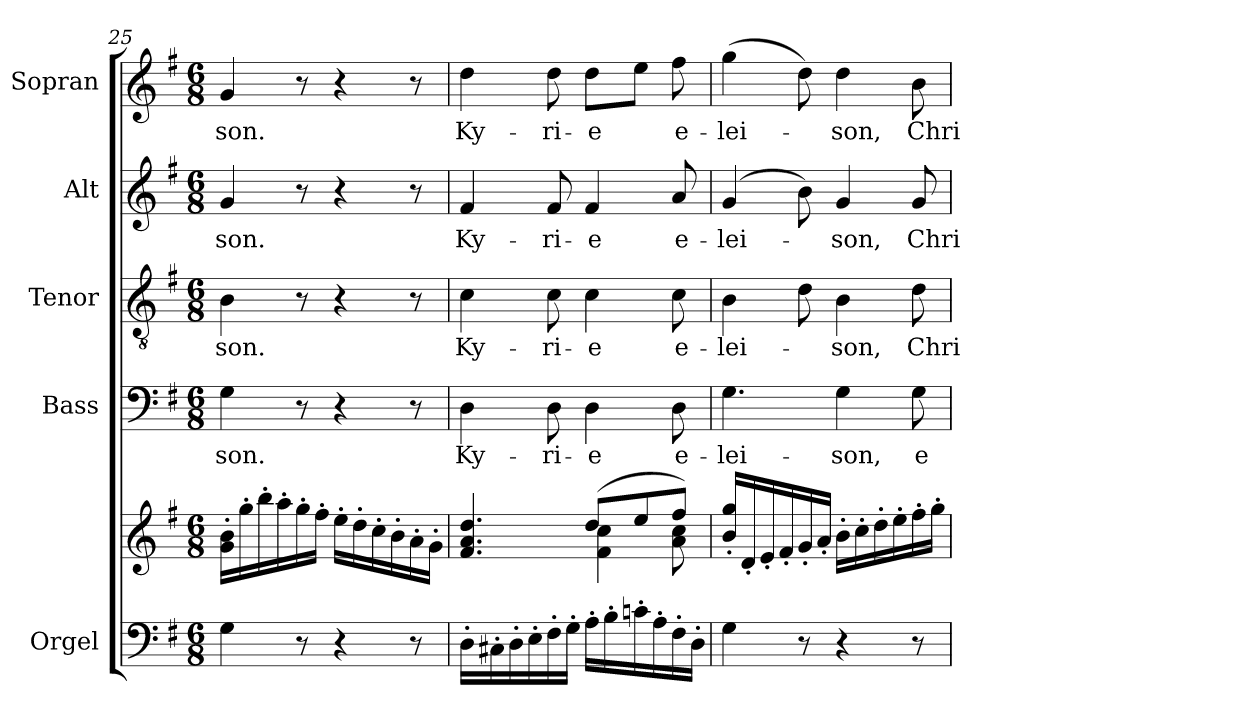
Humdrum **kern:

**kern	**kern	**kern	**text	**kern	**text	**kern	**text	**kern	**text
*part5	*part5	*part4	*part4	*part3	*part3	*part2	*part2	*part1	*part1
*staff6	*staff5	*staff4	*staff4	*staff3	*staff3	*staff2	*staff2	*staff1	*staff1
*I"Orgel	*	*I"Bass	*	*I"Tenor	*	*I"Alt	*	*I"Sopran	*
*I'Org.	*	*I'B.	*	*I'T.	*	*I'A.	*	*I'S.	*
*clefF4	*clefG2	*clefF4	*	*clefGv2	*	*clefG2	*	*clefG2	*
*k[f#]	*k[f#]	*k[f#]	*	*k[f#]	*	*k[f#]	*	*k[f#]	*
*G:	*G:	*G:	*	*G:	*	*G:	*	*G:	*
*M6/8	*M6/8	*M6/8	*	*M6/8	*	*M6/8	*	*M6/8	*
=25	=25	=25	=25	=25	=25	=25	=25	=25	=25
!	!	!	!LO:LY:b	!	!LO:LY:b	!	!LO:LY:b	!	!LO:LY:b
4G\	16g\'> 16b\'>LL	4G\	-son.	4B\	-son.	4g/	-son.	4g/	-son.
.	16gg'>\	.	.	.	.	.	.	.	.
.	16bb'>\	.	.	.	.	.	.	.	.
.	16aa'>\	.	.	.	.	.	.	.	.
8r	16gg'>\	8r	.	8r	.	8r	.	8r	.
.	16ff#'>\JJ	.	.	.	.	.	.	.	.
4r	16ee'>\LL	4r	.	4r	.	4r	.	4r	.
.	16dd'>\	.	.	.	.	.	.	.	.
.	16cc'>\	.	.	.	.	.	.	.	.
.	16b'>\	.	.	.	.	.	.	.	.
8r	16a'>\	8r	.	8r	.	8r	.	8r	.
.	16g'>\JJ	.	.	.	.	.	.	.	.
!!LO:LB:g=z
=26	=26	=26	=26	=26	=26	=26	=26	=26	=26
*	*^	*	*	*	*	*	*	*	*
!	!	!	!	!LO:LY:b	!	!LO:LY:b	!	!LO:LY:b	!	!LO:LY:b
16D'>\LL	4.f#/ 4.a/ 4.dd/	4.ryy	4D\	Ky-	4c\	Ky-	4f#/	Ky-	4dd\	Ky-
16C#X'>\	.	.	.	.	.	.	.	.	.	.
16D'>\	.	.	.	.	.	.	.	.	.	.
16E'>\	.	.	.	.	.	.	.	.	.	.
!	!	!	!	!LO:LY:b	!	!LO:LY:b	!	!LO:LY:b	!	!LO:LY:b
16F#'>\	.	.	8D\	-ri-	8c\	-ri-	8f#/	-ri-	8dd\	-ri-
16G'>\JJ	.	.	.	.	.	.	.	.	.	.
!	!	!	!	!LO:LY:b	!	!LO:LY:b	!	!LO:LY:b	!	!LO:LY:b
16A'>\LL	(>8dd/L	4f#\ 4cc\	4D\	-e	4c\	-e	4f#/	-e	8dd\L	-e
16B'>\	.	.	.	.	.	.	.	.	.	.
16cn'>\	8ee/	.	.	.	.	.	.	.	8ee\J	.
16A'>\	.	.	.	.	.	.	.	.	.	.
!	!	!	!	!LO:LY:b	!	!LO:LY:b	!	!LO:LY:b	!	!LO:LY:b
16F#'>\	8ff#/J)	8a\ 8cc\	8D\	e-	8c\	e-	8a/	e-	8ff#\	e-
16D'>\JJ	.	.	.	.	.	.	.	.	.	.
*	*v	*v	*	*	*	*	*	*	*	*
=27	=27	=27	=27	=27	=27	=27	=27	=27	=27
!	!	!	!LO:LY:b	!	!LO:LY:b	!	!LO:LY:b	!	!LO:LY:b
4G\	16b/'< 16gg/'<LL	4.G\	-lei-	4B\	-lei-	(4g/	-lei-	(>4gg\	-lei-
.	16d'</	.	.	.	.	.	.	.	.
.	16e'</	.	.	.	.	.	.	.	.
.	16f#'</	.	.	.	.	.	.	.	.
8r	16g'</	.	.	8d\	.	8b\)	.	8dd\)	.
.	16a'</JJ	.	.	.	.	.	.	.	.
!	!	!	!LO:LY:b	!	!LO:LY:b	!	!LO:LY:b	!	!LO:LY:b
4r	16b'>\LL	4G\	-son,	4B\	-son,	4g/	-son,	4dd\	-son,
.	16cc'>\	.	.	.	.	.	.	.	.
.	16dd'>\	.	.	.	.	.	.	.	.
.	16ee'>\	.	.	.	.	.	.	.	.
!	!	!	!LO:LY:b	!	!LO:LY:b	!	!LO:LY:b	!	!LO:LY:b
8r	16ff#'>\	8G\	e-	8d\	Chri-	8g/	Chri-	8b\	Chri-
.	16gg'>\JJ	.	.	.	.	.	.	.	.
=	=	=	=	=	=	=	=	=	=
*-	*-	*-	*-	*-	*-	*-	*-	*-	*-
